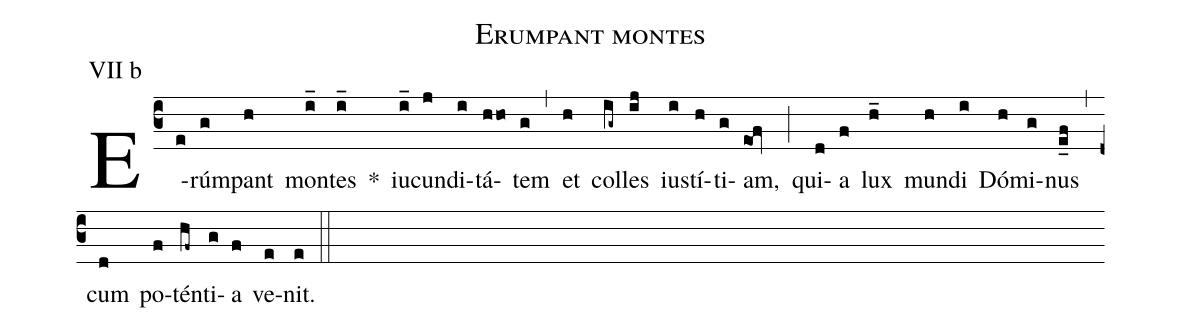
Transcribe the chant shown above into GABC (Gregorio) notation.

name: Erumpant montes;
annotation: VII b;
mode: 7;
%%
(c3)
E(e)rúm(g)pant(h) mon(i_)tes(i_) *()
iu(i_)cun(j)di(i)tá(hho)tem(g) (,)
et(h) col(ig~)les(ij) ius(i)tí(h)ti(g)am,(eOf) (;)
qui(d)a(f) lux(h_) mun(h)di(i) Dó(h)mi(g)nus(e_f) (,)
cum(d) po(f)tén(hf~)ti(g)a(f) ve(e)nit.(e) (::)
